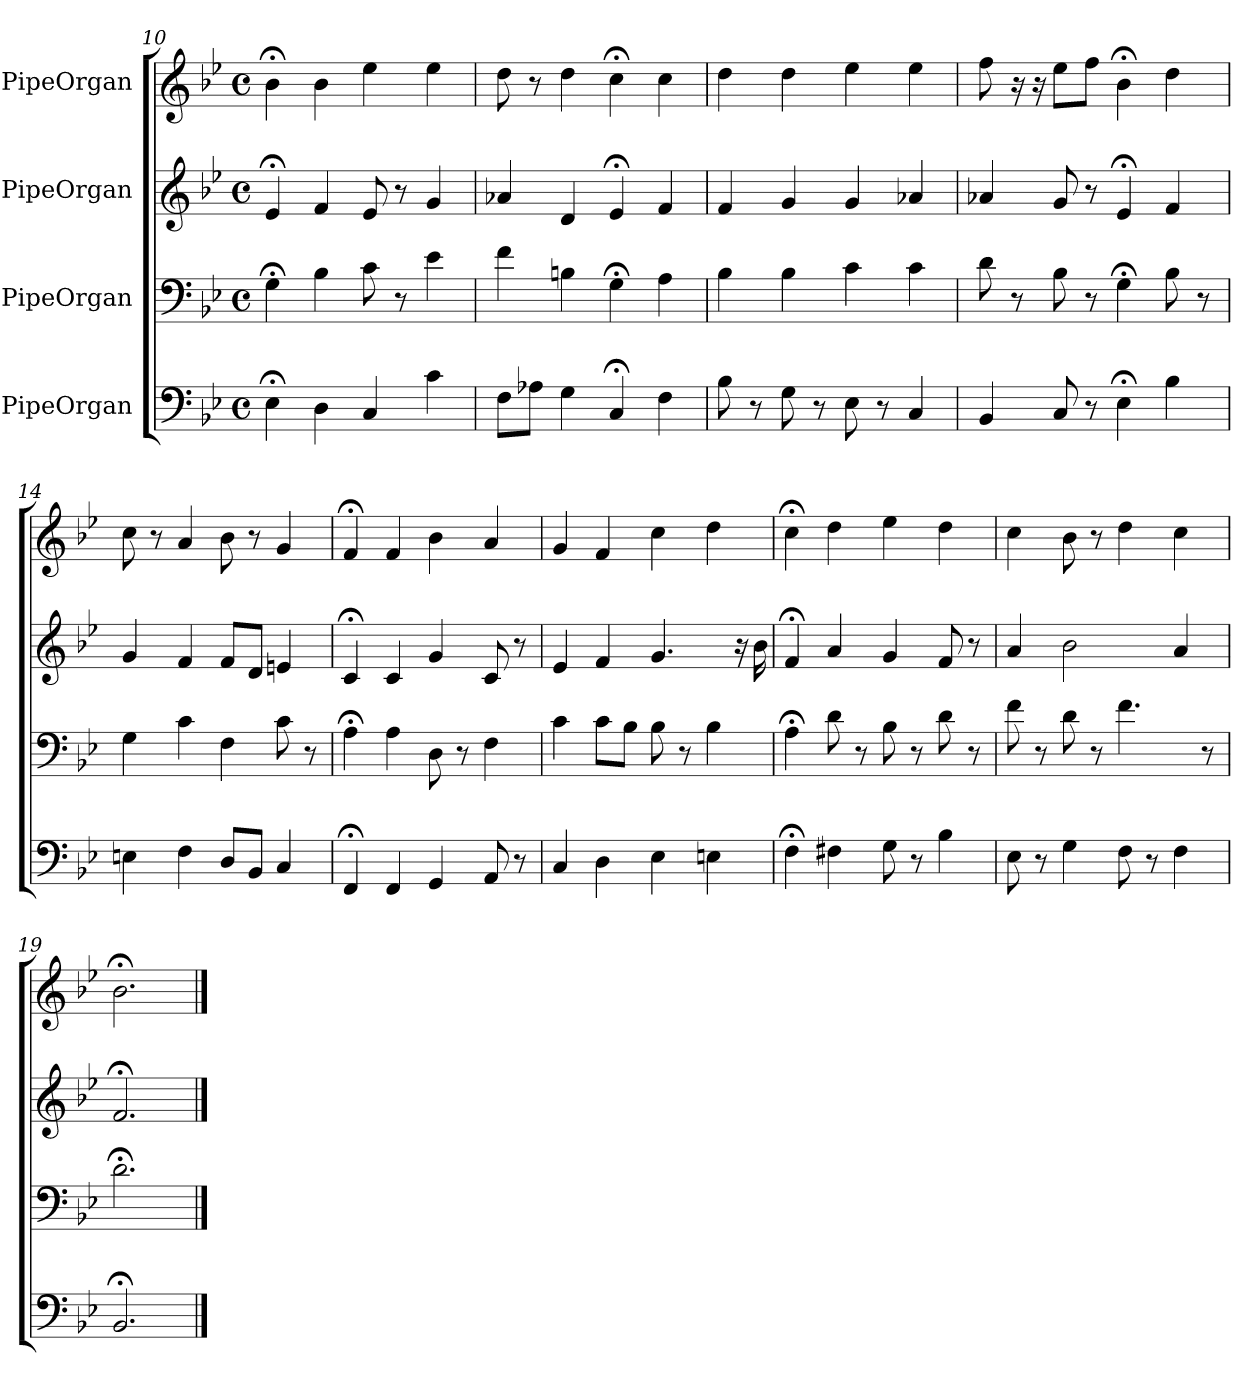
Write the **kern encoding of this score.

**kern	**kern	**kern	**kern
*part4	*part3	*part2	*part1
*staff4	*staff3	*staff2	*staff1
*I"PipeOrgan	*I"PipeOrgan	*I"PipeOrgan	*I"PipeOrgan
*k[b-e-]	*k[b-e-]	*k[b-e-]	*k[b-e-]
*B-:	*B-:	*B-:	*B-:
*M4/4	*M4/4	*M4/4	*M4/4
*met(c)	*met(c)	*met(c)	*met(c)
=10	=10	=10	=10
4E-;<	4G;<	4e-;<	4b-;<
4D	4B-	4f	4b-
4C	8c	8e-	4ee-
.	8r	8r	.
4c	4e-	4g	4ee-
=11	=11	=11	=11
8FL	4f	4a-X	8dd
8A-XJ	.	.	8r
4G	4Bn	4d	4dd
4C;<	4G;<	4e-;<	4cc;<
4F	4A	4f	4cc
=12	=12	=12	=12
8B-	4B-	4f	4dd
8r	.	.	.
8G	4B-	4g	4dd
8r	.	.	.
8E-	4c	4g	4ee-
8r	.	.	.
4C	4c	4a-X	4ee-
=13	=13	=13	=13
4BB-	8d	4a-X	8ff
.	8r	.	16r
.	.	.	16r
8C	8B-	8g	8ee-L
8r	8r	8r	8ffJ
4E-;<	4G;<	4e-;<	4b-;<
4B-	8B-	4f	4dd
.	8r	.	.
=14	=14	=14	=14
4En	4G	4g	8cc
.	.	.	8r
4F	4c	4f	4a
8DL	4F	8fL	8b-
8BB-J	.	8dJ	8r
4C	8c	4en	4g
.	8r	.	.
=15	=15	=15	=15
4FF;<	4A;<	4c;<	4f;<
4FF	4A	4c	4f
4GG	8D	4g	4b-
.	8r	.	.
8AA	4F	8c	4a
8r	.	8r	.
=16	=16	=16	=16
4C	4c	4e-	4g
4D	8cL	4f	4f
.	8B-J	.	.
4E-	8B-	4.g	4cc
.	8r	.	.
4En	4B-	.	4dd
.	.	16r	.
.	.	16b-	.
=17	=17	=17	=17
4F;<	4A;<	4f;<	4cc;<
4F#X	8d	4a	4dd
.	8r	.	.
8G	8B-	4g	4ee-
8r	8r	.	.
4B-	8d	8f	4dd
.	8r	8r	.
=18	=18	=18	=18
8E-	8f	4a	4cc
8r	8r	.	.
4G	8d	2b-	8b-
.	8r	.	8r
8F	4.f	.	4dd
8r	.	.	.
4F	.	4a	4cc
.	8r	.	.
=19	=19	=19	=19
2.BB-;<	2.d;<	2.f;<	2.b-;<
==	==	==	==
*-	*-	*-	*-
